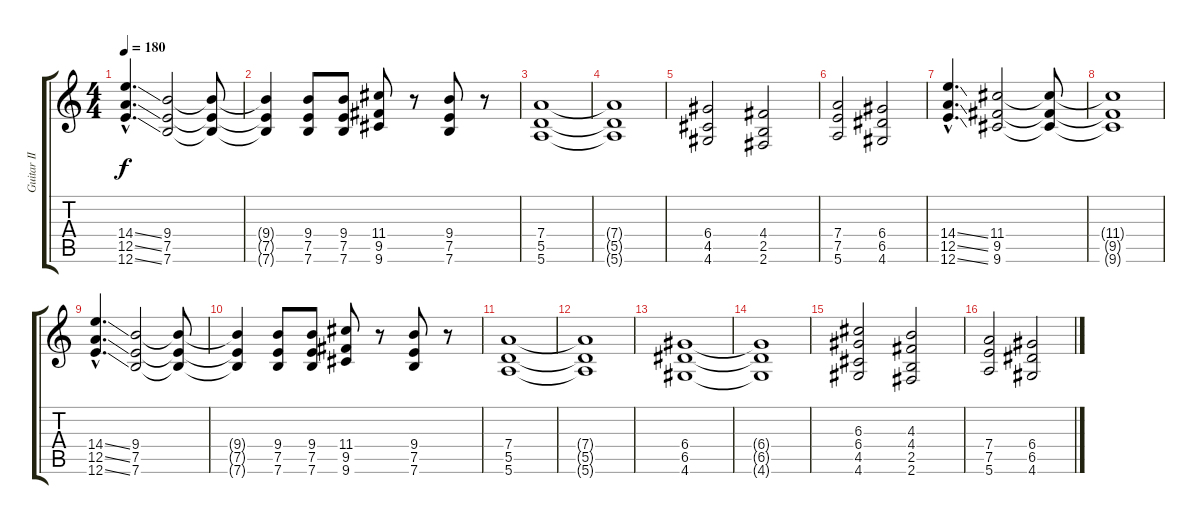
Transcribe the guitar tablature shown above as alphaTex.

\track ("Guitar II" "Guitar II") {instrument distortionguitar}
\staff {score tabs}
\tuning (E4 B3 G3 D3 A2 E2) {hide}
\ts (4 4)
\tempo 180
\clef g2
\ks c
(14.4{ss hac} 12.5{ss hac} 12.6{ss hac}).4{d dy f} (9.4 7.5 7.6).2 (9.4{t} 7.5{t} 7.6{t}).8 |
(9.4{t} 7.5{t} 7.6{t}).4 (9.4 7.5 7.6).8 (9.4 7.5 7.6).8 (11.4 9.5 9.6).8 r.8 (9.4 7.5 7.6).8 r.8 |
(7.4 5.5 5.6).1 |
(7.4{t} 5.5{t} 5.6{t}).1 |
(6.4 4.5 4.6).2 (4.4 2.5 2.6).2 |
(7.4 7.5 5.6).2 (6.4 6.5 4.6).2 |
(14.4{ss hac} 12.5{ss hac} 12.6{ss hac}).4{d} (11.4 9.5 9.6).2 (11.4{t} 9.5{t} 9.6{t}).8 |
(11.4{t} 9.5{t} 9.6{t}).1 |
(14.4{ss hac} 12.5{ss hac} 12.6{ss hac}).4{d} (9.4 7.5 7.6).2 (9.4{t} 7.5{t} 7.6{t}).8 |
(9.4{t} 7.5{t} 7.6{t}).4 (9.4 7.5 7.6).8 (9.4 7.5 7.6).8 (11.4 9.5 9.6).8 r.8 (9.4 7.5 7.6).8 r.8 |
(7.4 5.5 5.6).1 |
(7.4{t} 5.5{t} 5.6{t}).1 |
(6.4 6.5 4.6).1 |
(6.4{t} 6.5{t} 4.6{t}).1 |
(6.3 6.4 4.5 4.6).2 (4.3 4.4 2.5 2.6).2 |
(7.4 7.5 5.6).2 (6.4 6.5 4.6).2
